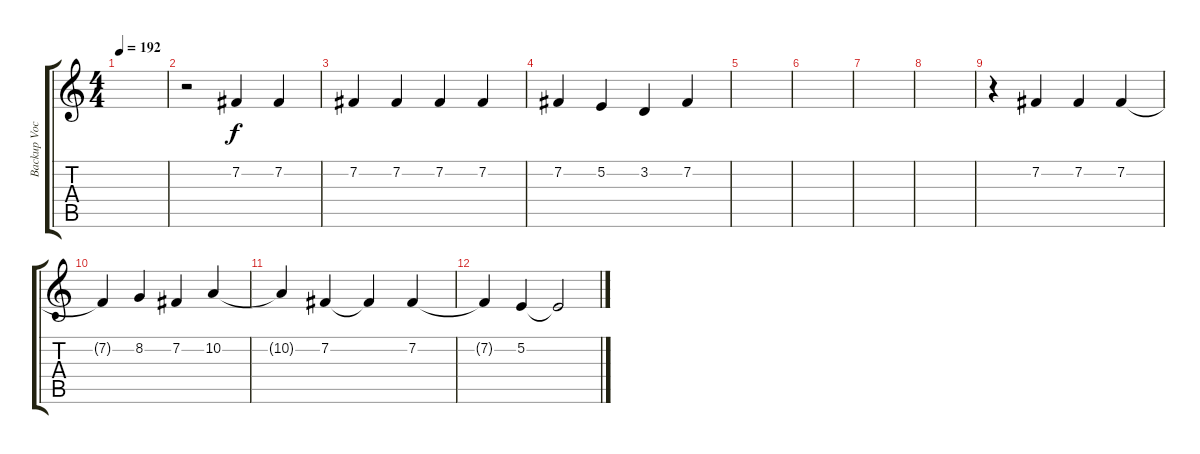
\track ("Backup Vocals" "Backup Voc") {instrument fx1rain}
\staff {score tabs}
\tuning (E4 B3 G3 D3 A2 E2) {hide}
\ts (4 4)
\tempo 192
\clef g2
\ks c
|
r.2 7.2.4 7.2.4 |
7.2.4 7.2.4 7.2.4 7.2.4 |
7.2.4 5.2.4 3.2.4 7.2.4 |
|
|
|
|
r.4 7.2.4 7.2.4 7.2.4 |
7.2{t}.4 8.2.4 7.2.4 10.2.4 |
10.2{t}.4 7.2.4 7.2{t}.4 7.2.4 |
7.2{t}.4 5.2.4 5.2{t}.2
